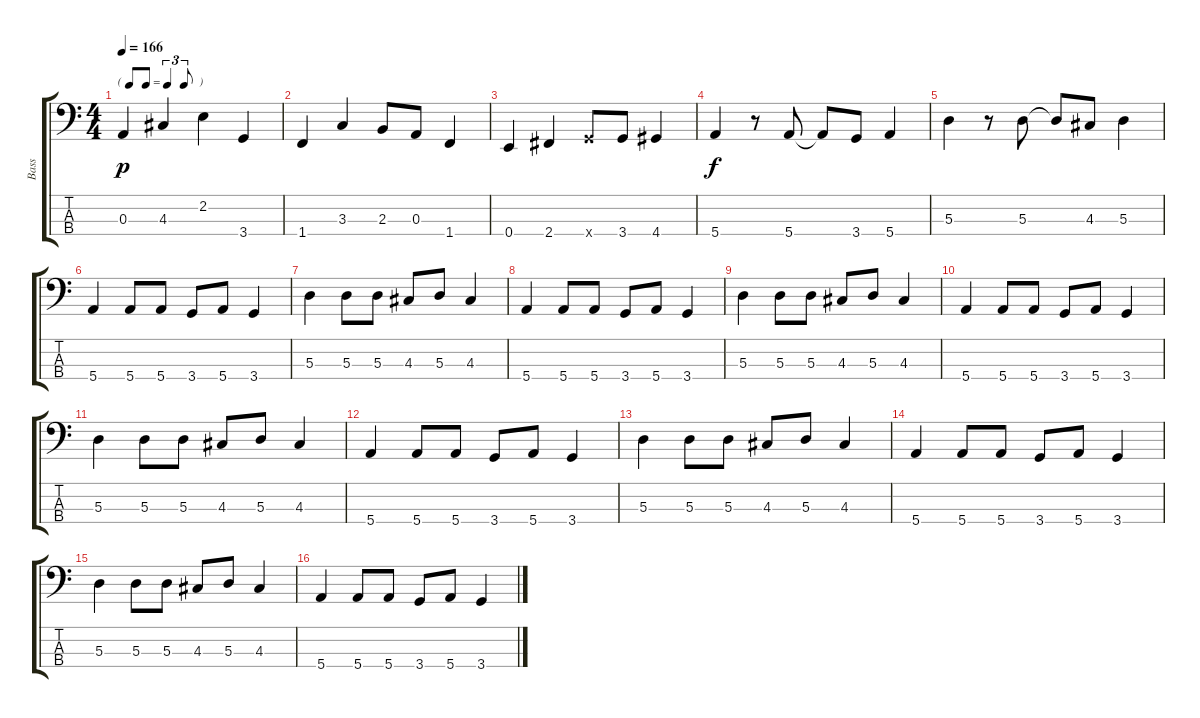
\track ("Bass" "Bass") {instrument electricbassfinger}
\staff {score tabs}
\tuning (G2 D2 A1 E1) {hide}
\ts (4 4)
\tf triplet8th
\tempo 166
\clef f4
\ks c
0.3.4{dy p} 4.3.4 2.2.4 3.4.4 |
1.4.4 3.3.4 2.3.8 0.3.8 1.4.4 |
0.4.4 2.4.4 3.4{x}.8 3.4.8 4.4.4 |
5.4.4{dy f} r.8 5.4.8 5.4{t}.8 3.4.8 5.4.4 |
5.3.4 r.8 5.3.8 5.3{t}.8 4.3.8 5.3.4 |
5.4.4 5.4.8 5.4.8 3.4.8 5.4.8 3.4.4 |
5.3.4 5.3.8 5.3.8 4.3.8 5.3.8 4.3.4 |
5.4.4 5.4.8 5.4.8 3.4.8 5.4.8 3.4.4 |
5.3.4 5.3.8 5.3.8 4.3.8 5.3.8 4.3.4 |
5.4.4 5.4.8 5.4.8 3.4.8 5.4.8 3.4.4 |
5.3.4 5.3.8 5.3.8 4.3.8 5.3.8 4.3.4 |
5.4.4 5.4.8 5.4.8 3.4.8 5.4.8 3.4.4 |
5.3.4 5.3.8 5.3.8 4.3.8 5.3.8 4.3.4 |
5.4.4 5.4.8 5.4.8 3.4.8 5.4.8 3.4.4 |
5.3.4 5.3.8 5.3.8 4.3.8 5.3.8 4.3.4 |
5.4.4 5.4.8 5.4.8 3.4.8 5.4.8 3.4.4
